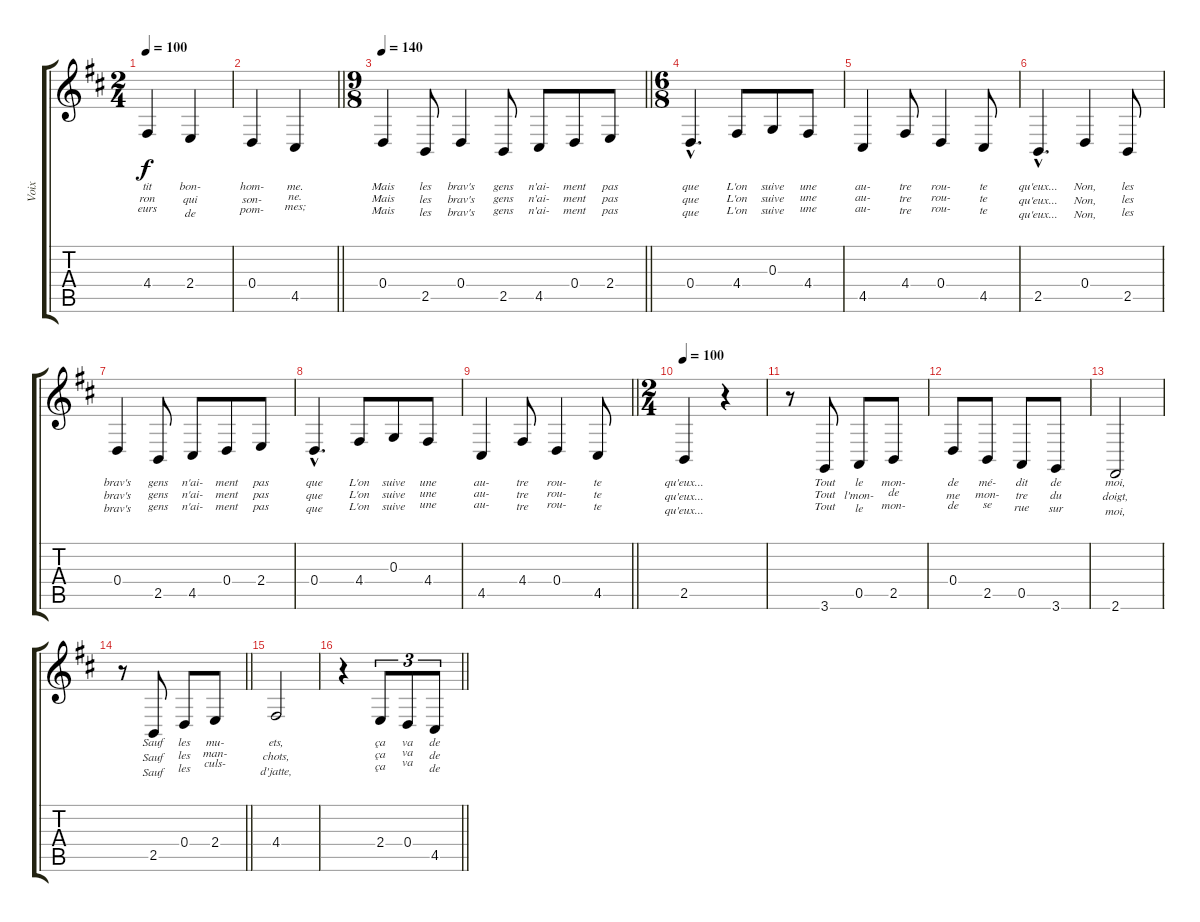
\track ("Voix" "Voix") {instrument voiceoohs}
\staff {score tabs}
\tuning (E4 B3 G3 D3 A2 E2) {hide}
\ts (2 4)
\tempo 100
\clef g2
\ks d
4.4.4{lyrics (0 "tit") lyrics (1 "ron") lyrics (2 "eurs") lyrics (3 "") lyrics (4 "") dy f} 2.4.4{lyrics (0 "bon-") lyrics (1 "qui") lyrics (2 "de") lyrics (3 "") lyrics (4 "")} |
\barLineRight lightlight
0.4.4{lyrics (0 "hom-") lyrics (1 "son-") lyrics (2 "pom-") lyrics (3 "") lyrics (4 "")} 4.5.4{lyrics (0 "me.") lyrics (1 "ne.") lyrics (2 "mes;") lyrics (3 "") lyrics (4 "")} |
\ts (9 8)
\tempo 140
\barLineRight lightlight
0.4.4{lyrics (0 "Mais") lyrics (1 "Mais") lyrics (2 "Mais") lyrics (3 "") lyrics (4 "")} 2.5.8{lyrics (0 "les") lyrics (1 "les") lyrics (2 "les") lyrics (3 "") lyrics (4 "")} 0.4.4{lyrics (0 "brav's") lyrics (1 "brav's") lyrics (2 "brav's") lyrics (3 "") lyrics (4 "")} 2.5.8{lyrics (0 "gens") lyrics (1 "gens") lyrics (2 "gens") lyrics (3 "") lyrics (4 "")} 4.5.8{lyrics (0 "n'ai-") lyrics (1 "n'ai-") lyrics (2 "n'ai-") lyrics (3 "") lyrics (4 "")} 0.4.8{lyrics (0 "ment") lyrics (1 "ment") lyrics (2 "ment") lyrics (3 "") lyrics (4 "")} 2.4.8{lyrics (0 "pas") lyrics (1 "pas") lyrics (2 "pas") lyrics (3 "") lyrics (4 "")} |
\ts (6 8)
0.4{hac}.4{d lyrics (0 "que") lyrics (1 "que") lyrics (2 "que") lyrics (3 "") lyrics (4 "")} 4.4.8{lyrics (0 "L'on") lyrics (1 "L'on") lyrics (2 "L'on") lyrics (3 "") lyrics (4 "")} 0.3.8{lyrics (0 "suive") lyrics (1 "suive") lyrics (2 "suive") lyrics (3 "") lyrics (4 "")} 4.4.8{lyrics (0 "une") lyrics (1 "une") lyrics (2 "une") lyrics (3 "") lyrics (4 "")} |
4.5.4{lyrics (0 "au-") lyrics (1 "au-") lyrics (2 "au-") lyrics (3 "") lyrics (4 "")} 4.4.8{lyrics (0 "tre") lyrics (1 "tre") lyrics (2 "tre") lyrics (3 "") lyrics (4 "")} 0.4.4{lyrics (0 "rou-") lyrics (1 "rou-") lyrics (2 "rou-") lyrics (3 "") lyrics (4 "")} 4.5.8{lyrics (0 "te") lyrics (1 "te") lyrics (2 "te") lyrics (3 "") lyrics (4 "")} |
2.5{hac}.4{d lyrics (0 "qu'eux...") lyrics (1 "qu'eux...") lyrics (2 "qu'eux...") lyrics (3 "") lyrics (4 "")} 0.4.4{lyrics (0 "Non,") lyrics (1 "Non,") lyrics (2 "Non,") lyrics (3 "") lyrics (4 "")} 2.5.8{lyrics (0 "les") lyrics (1 "les") lyrics (2 "les") lyrics (3 "") lyrics (4 "")} |
0.4.4{lyrics (0 "brav's") lyrics (1 "brav's") lyrics (2 "brav's") lyrics (3 "") lyrics (4 "")} 2.5.8{lyrics (0 "gens") lyrics (1 "gens") lyrics (2 "gens") lyrics (3 "") lyrics (4 "")} 4.5.8{lyrics (0 "n'ai-") lyrics (1 "n'ai-") lyrics (2 "n'ai-") lyrics (3 "") lyrics (4 "")} 0.4.8{lyrics (0 "ment") lyrics (1 "ment") lyrics (2 "ment") lyrics (3 "") lyrics (4 "")} 2.4.8{lyrics (0 "pas") lyrics (1 "pas") lyrics (2 "pas") lyrics (3 "") lyrics (4 "")} |
0.4{hac}.4{d lyrics (0 "que") lyrics (1 "que") lyrics (2 "que") lyrics (3 "") lyrics (4 "")} 4.4.8{lyrics (0 "L'on") lyrics (1 "L'on") lyrics (2 "L'on") lyrics (3 "") lyrics (4 "")} 0.3.8{lyrics (0 "suive") lyrics (1 "suive") lyrics (2 "suive") lyrics (3 "") lyrics (4 "")} 4.4.8{lyrics (0 "une") lyrics (1 "une") lyrics (2 "une") lyrics (3 "") lyrics (4 "")} |
\barLineRight lightlight
4.5.4{lyrics (0 "au-") lyrics (1 "au-") lyrics (2 "au-") lyrics (3 "") lyrics (4 "")} 4.4.8{lyrics (0 "tre") lyrics (1 "tre") lyrics (2 "tre") lyrics (3 "") lyrics (4 "")} 0.4.4{lyrics (0 "rou-") lyrics (1 "rou-") lyrics (2 "rou-") lyrics (3 "") lyrics (4 "")} 4.5.8{lyrics (0 "te") lyrics (1 "te") lyrics (2 "te") lyrics (3 "") lyrics (4 "")} |
\ts (2 4)
\tempo 100
2.5.4{lyrics (0 "qu'eux...") lyrics (1 "qu'eux...") lyrics (2 "qu'eux...") lyrics (3 "") lyrics (4 "")} r.4 |
r.8 3.6.8{lyrics (0 "Tout") lyrics (1 "Tout") lyrics (2 "Tout") lyrics (3 "") lyrics (4 "")} 0.5.8{lyrics (0 "le") lyrics (1 "l'mon-") lyrics (2 "le") lyrics (3 "") lyrics (4 "")} 2.5.8{lyrics (0 "mon-") lyrics (1 "de") lyrics (2 "mon-") lyrics (3 "") lyrics (4 "")} |
0.4.8{lyrics (0 "de") lyrics (1 "me") lyrics (2 "de") lyrics (3 "") lyrics (4 "")} 2.5.8{lyrics (0 "mé-") lyrics (1 "mon-") lyrics (2 "se") lyrics (3 "") lyrics (4 "")} 0.5.8{lyrics (0 "dit") lyrics (1 "tre") lyrics (2 "rue") lyrics (3 "") lyrics (4 "")} 3.6.8{lyrics (0 "de") lyrics (1 "du") lyrics (2 "sur") lyrics (3 "") lyrics (4 "")} |
2.6.2{lyrics (0 "moi,") lyrics (1 "doigt,") lyrics (2 "moi,") lyrics (3 "") lyrics (4 "")} |
\barLineRight lightlight
r.8 2.5.8{lyrics (0 "Sauf") lyrics (1 "Sauf") lyrics (2 "Sauf") lyrics (3 "") lyrics (4 "")} 0.4.8{lyrics (0 "les") lyrics (1 "les") lyrics (2 "les") lyrics (3 "") lyrics (4 "")} 2.4.8{lyrics (0 "mu-") lyrics (1 "man-") lyrics (2 "culs-") lyrics (3 "") lyrics (4 "")} |
4.4.2{lyrics (0 "ets,") lyrics (1 "chots,") lyrics (2 "d'jatte,") lyrics (3 "") lyrics (4 "")} |
\barLineRight lightlight
r.4 2.4.8{tu (3 2) lyrics (0 "ça") lyrics (1 "ça") lyrics (2 "ça") lyrics (3 "") lyrics (4 "")} 0.4.8{tu (3 2) lyrics (0 "va") lyrics (1 "va") lyrics (2 "va") lyrics (3 "") lyrics (4 "")} 4.5.8{tu (3 2) lyrics (0 "de") lyrics (1 "de") lyrics (2 "de") lyrics (3 "") lyrics (4 "")}
